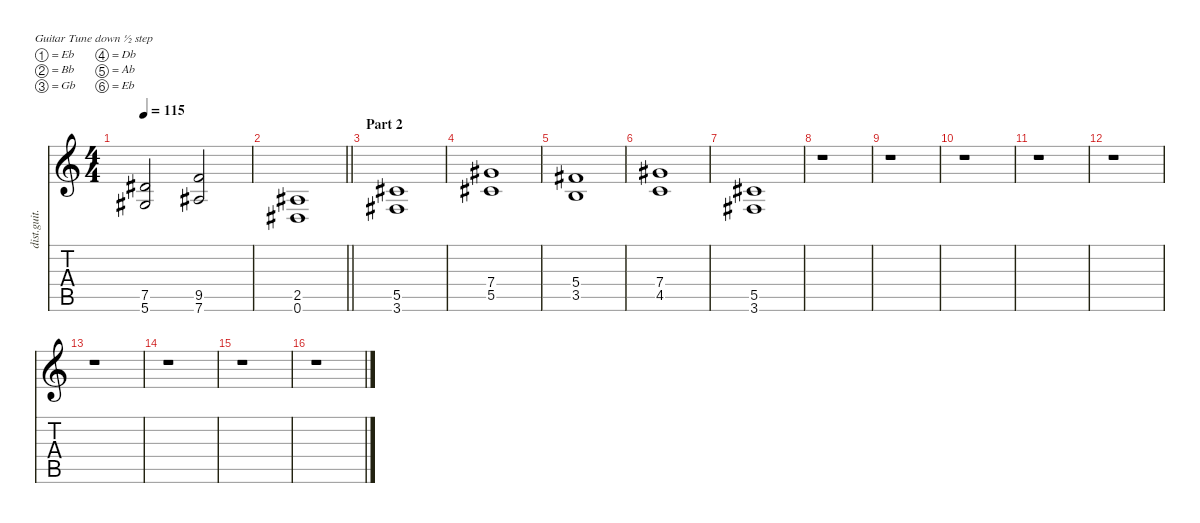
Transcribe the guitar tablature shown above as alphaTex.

\defaultSystemsLayout 4
\hideDynamics
\bracketExtendMode nobrackets
\otherSystemsTrackNameOrientation horizontal
\track ("Backing" "dist.guit.") {instrument distortionguitar}
\staff {score tabs}
\tuning (Eb4 Bb3 Gb3 Db3 Ab2 Eb2)
\ts (4 4)
\tempo 115
\clef g2
\ks c
(7.5{acc #} 5.6{acc #}).2{dy f} (9.5 7.6{acc #}).2 |
\barLineRight lightlight
(2.5{acc #} 0.6{acc #}).1 |
\section ("" "Part 2")
(5.5{acc #} 3.6{acc #}).1 |
(7.4{acc #} 5.5{acc #}).1 |
(5.4{acc #} 3.5).1 |
(7.4{acc #} 4.5).1 |
(5.5{acc #} 3.6{acc #}).1 |
r.1 |
r.1 |
r.1 |
r.1 |
r.1 |
r.1 |
r.1 |
r.1 |
r.1
